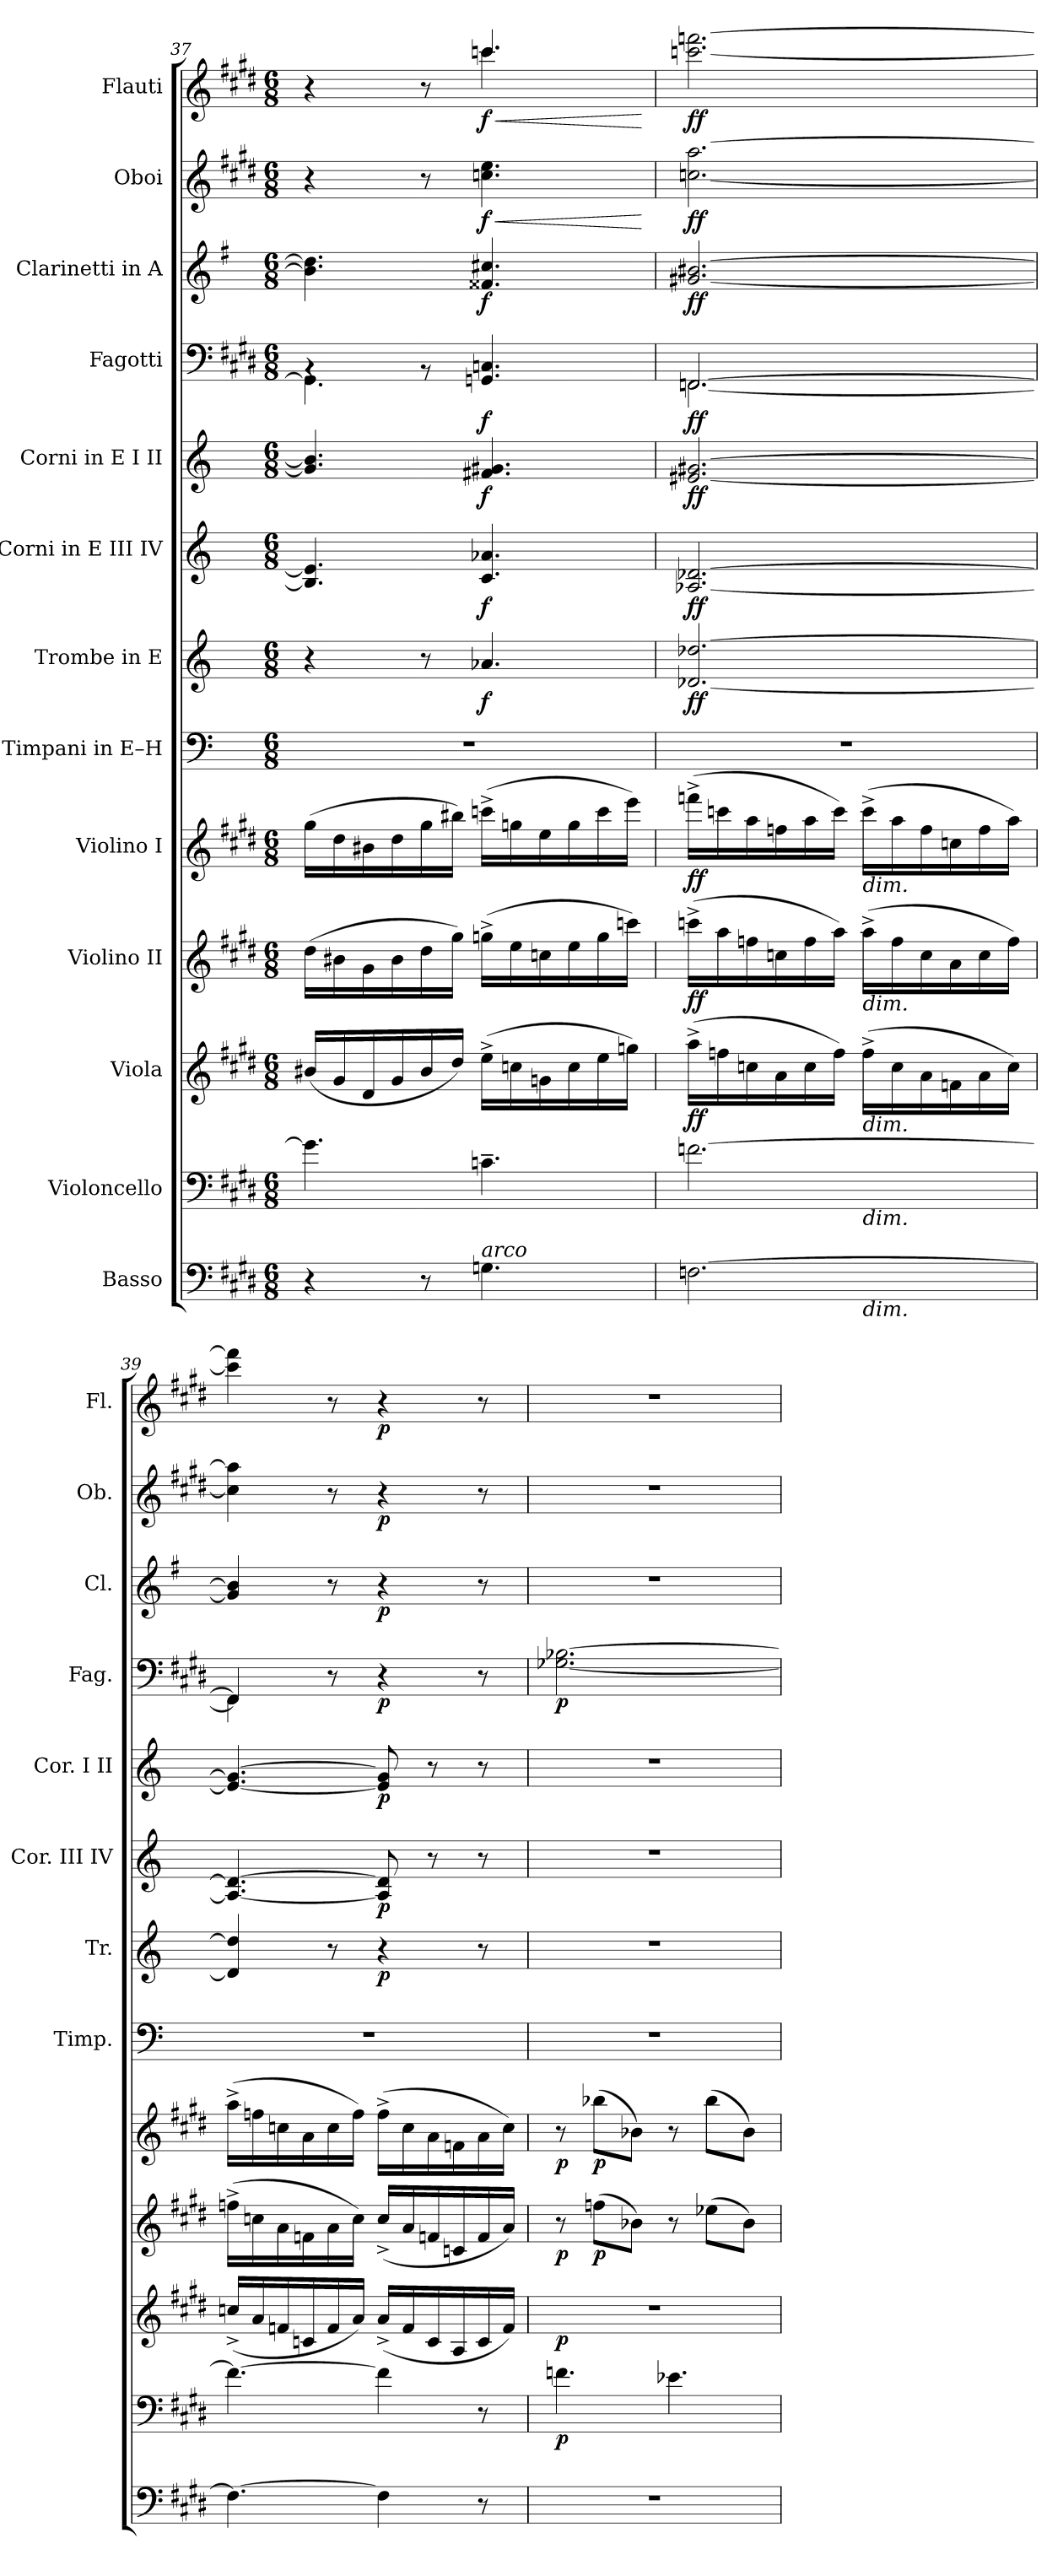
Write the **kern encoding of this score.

**kern	**kern	**dynam	**kern	**dynam	**kern	**dynam	**kern	**dynam	**kern	**kern	**dynam	**kern	**dynam	**kern	**dynam	**kern	**dynam	**kern	**dynam	**kern	**dynam	**kern	**dynam
*part13	*part12	*part12	*part11	*part11	*part10	*part10	*part9	*part9	*part8	*part7	*part7	*part6	*part6	*part5	*part5	*part4	*part4	*part3	*part3	*part2	*part2	*part1	*part1
*staff13	*staff12	*staff12	*staff11	*staff11	*staff10	*staff10	*staff9	*staff9	*staff8	*staff7	*staff7	*staff6	*staff6	*staff5	*staff5	*staff4	*staff4	*staff3	*staff3	*staff2	*staff2	*staff1	*staff1
*I"Basso	*I"Violoncello	*	*I"Viola	*	*I"Violino II	*	*I"Violino I	*	*I"Timpani in E–H	*I"Trombe in E	*	*I"Corni in E III IV	*	*I"Corni in E I II	*	*I"Fagotti	*	*I"Clarinetti in A	*	*I"Oboi	*	*I"Flauti	*
*	*	*	*	*	*	*	*	*	*I'Timp.	*I'Tr.	*	*I'Cor. III IV	*	*I'Cor. I II	*	*I'Fag.	*	*I'Cl.	*	*I'Ob.	*	*I'Fl.	*
*clefF4	*clefF4	*	*clefG2	*	*clefG2	*	*clefG2	*	*clefF4	*clefG2	*	*clefG2	*	*clefG2	*	*clefF4	*	*clefG2	*	*clefG2	*	*clefG2	*
*ITrd7c12	*	*	*	*	*	*	*	*	*	*ITrd-2c-4	*	*ITrd5c8	*	*ITrd5c8	*	*	*	*ITrd2c3	*	*	*	*	*
*k[f#c#g#d#]	*k[f#c#g#d#]	*	*k[f#c#g#d#]	*	*k[f#c#g#d#]	*	*k[f#c#g#d#]	*	*k[]	*k[f#c#g#d#]	*	*k[f#c#g#d#]	*	*k[f#c#g#d#]	*	*k[f#c#g#d#]	*	*k[f#c#g#d#]	*	*k[f#c#g#d#]	*	*k[f#c#g#d#]	*
*M6/8	*M6/8	*	*M6/8	*	*M6/8	*	*M6/8	*	*M6/8	*M6/8	*	*M6/8	*	*M6/8	*	*M6/8	*	*M6/8	*	*M6/8	*	*M6/8	*
=37	=37	=37	=37	=37	=37	=37	=37	=37	=37	=37	=37	=37	=37	=37	=37	=37	=37	=37	=37	=37	=37	=37	=37
*	*	*	*	*	*	*	*	*	*	*	*	*	*	*	*	*^	*	*	*	*	*	*^	*
4r	4.g#\]	.	(<16b#X/LL	.	(>16dd#\LL	.	(>16gg#\LL	.	2.r	4r	.	4.D#/] 4.G#/]	.	4.B#/] 4.d#/]	.	4rBB	4.GG#\]	.	4.g#\] 4.b#\]	.	4r	.	4r	4.ryy	.
.	.	.	16g#/	.	16b#X\	.	16dd#\	.	.	.	.	.	.	.	.	.	.	.	.	.	.	.	.	.	.
.	.	.	16d#/	.	16g#\	.	16b#X\	.	.	.	.	.	.	.	.	.	.	.	.	.	.	.	.	.	.
.	.	.	16g#/	.	16b#\	.	16dd#\	.	.	.	.	.	.	.	.	.	.	.	.	.	.	.	.	.	.
8r	.	.	16b#/	.	16dd#\	.	16gg#\	.	.	8r	.	.	.	.	.	8rBB	.	.	.	.	8r	.	8r	.	.
.	.	.	16dd#/JJ)	.	16gg#\JJ)	.	16bb#X\JJ)	.	.	.	.	.	.	.	.	.	.	.	.	.	.	.	.	.	.
!LO:TX:a:i:t=arco	!	!	!	!	!	!	!	!	!	!	!	!	!	!	!	!	!	!	!	!	!	!	!	!	!
!	!	!	!	!	!	!	!	!	!	!	!LO:DY:b	!	!LO:DY:b	!	!LO:DY:b	!	!	!LO:DY:b	!	!LO:DY:b	!	!LO:HP:b	!	!	!LO:HP:b
!	!	!	!	!	!	!	!	!	!	!	!	!	!	!	!	!	!	!	!	!	!	!LO:DY:n=1:b	!	!	!LO:DY:n=1:b
4.GGn\	4.cn~\	.	(>16ee^\LL	.	(>16ggn^\LL	.	(>16cccn^\LL	.	.	4.ccn/	f	4.E/ 4.cn/	f	4.A#X/ 4.B#X/	f	4.GGn/ 4.Cn/	4.ryy	f	4.d##X/ 4.a#X/	f	4.ccn\ 4.ee\	< f	4.cccn/	4.ccc\	< f
.	.	.	16ccn\	.	16ee\	.	16ggn\	.	.	.	.	.	.	.	.	.	.	.	.	.	.	.	.	.	.
.	.	.	16gn\	.	16ccn\	.	16ee\	.	.	.	.	.	.	.	.	.	.	.	.	.	.	.	.	.	.
.	.	.	16cc\	.	16ee\	.	16gg\	.	.	.	.	.	.	.	.	.	.	.	.	.	.	.	.	.	.
.	.	.	16ee\	.	16gg\	.	16ccc\	.	.	.	.	.	.	.	.	.	.	.	.	.	.	.	.	.	.
.	.	.	16ggn\JJ)	.	16cccn\JJ)	.	16eee\JJ)	.	.	.	.	.	.	.	.	.	.	.	.	.	.	.	.	.	.
*	*	*	*	*	*	*	*	*	*	*	*	*	*	*	*	*v	*v	*	*	*	*	*	*v	*v	*
.	.	.	.	.	.	.	.	.	.	.	.	.	.	.	.	.	.	.	.	.	[	.	[
=38	=38	=38	=38	=38	=38	=38	=38	=38	=38	=38	=38	=38	=38	=38	=38	=38	=38	=38	=38	=38	=38	=38	=38
*^	*^	*	*	*	*	*	*	*	*	*^	*	*^	*	*^	*	*^	*	*^	*	*^	*	*^	*
*	*	*	*	*	*	*	*	*	*	*	*	*	*	*	*	*	*	*	*	*	*	*^	*	*	*	*	*	*	*	*	*	*
!	!	!	!	!	!	!LO:DY:b	!	!LO:DY:b	!	!LO:DY:b	!	!	!	!LO:DY:b	!	!	!LO:DY:b	!	!	!LO:DY:b	!	!	!	!LO:DY:b	!	!	!LO:DY:b	!	!	!LO:DY:b	!	!	!LO:DY:b
[2.FFn\	4.ryy	[2.fn\	4.ryy	.	(>16aa^\LL	ff	(>16cccn^\LL	ff	(>16fffn^\LL	ff	2.r	[2.fn/ [2.ffn/	4.ryy	ff	[2.Cn/ [2.Fn/	4.ryy	ff	[2.G##X/ [2.B#X/	4.ryy	ff	[2.FFn/	[2.FF\	4.ryy	ff	[2.e#X/ [2.g##X/	4.ryy	ff	[2.ccn\ [2.aa\	4.ryy	ff	[2.cccn\ [2.fffn\	4.ryy	ff
.	.	.	.	.	16ffn\	.	16aa\	.	16cccn\	.	.	.	.	.	.	.	.	.	.	.	.	.	.	.	.	.	.	.	.	.	.	.	.
.	.	.	.	.	16ccn\	.	16ffn\	.	16aa\	.	.	.	.	.	.	.	.	.	.	.	.	.	.	.	.	.	.	.	.	.	.	.	.
.	.	.	.	.	16a\	.	16ccn\	.	16ffn\	.	.	.	.	.	.	.	.	.	.	.	.	.	.	.	.	.	.	.	.	.	.	.	.
.	.	.	.	.	16cc\	.	16ff\	.	16aa\	.	.	.	.	.	.	.	.	.	.	.	.	.	.	.	.	.	.	.	.	.	.	.	.
.	.	.	.	.	16ff\JJ)	.	16aa\JJ)	.	16ccc\JJ)	.	.	.	.	.	.	.	.	.	.	.	.	.	.	.	.	.	.	.	.	.	.	.	.
!	!	!	!	!	!	!	!	!	!LO:TX:b:i:t=dim.	!	!	!	!	!	!	!	!	!	!	!	!	!	!	!	!	!	!	!	!	!	!	!	!
!	!	!	!	!	!	!	!LO:TX:b:i:t=dim.	!	!	!	!	!	!	!	!	!	!	!	!	!	!	!	!	!	!	!	!	!	!	!	!	!	!
!	!	!	!	!	!LO:TX:b:i:t=dim.	!	!	!	!	!	!	!	!	!	!	!	!	!	!	!	!	!	!	!	!	!	!	!	!	!	!	!	!
!	!	!	!LO:TX:b:i:t=dim.	!	!	!	!	!	!	!	!	!	!	!	!	!	!	!	!	!	!	!	!	!	!	!	!	!	!	!	!	!	!
!	!LO:TX:b:i:t=dim.	!	!	!	!	!	!	!	!	!	!	!	!	!	!	!	!	!	!	!	!	!	!	!	!	!	!	!	!	!	!	!	!
.	4.ryy	.	4.ryy	.	(>16ff^\LL	.	(>16aa^\LL	.	(>16ccc^\LL	.	.	.	4.ryy	.	.	4.ryy	.	.	4.ryy	.	.	.	4.ryy	.	.	4.ryy	.	.	4.ryy	.	.	4.ryy	.
.	.	.	.	.	16cc\	.	16ff\	.	16aa\	.	.	.	.	.	.	.	.	.	.	.	.	.	.	.	.	.	.	.	.	.	.	.	.
.	.	.	.	.	16a\	.	16cc\	.	16ff\	.	.	.	.	.	.	.	.	.	.	.	.	.	.	.	.	.	.	.	.	.	.	.	.
.	.	.	.	.	16fn\	.	16a\	.	16ccn\	.	.	.	.	.	.	.	.	.	.	.	.	.	.	.	.	.	.	.	.	.	.	.	.
.	.	.	.	.	16a\	.	16cc\	.	16ff\	.	.	.	.	.	.	.	.	.	.	.	.	.	.	.	.	.	.	.	.	.	.	.	.
.	.	.	.	.	16cc\JJ)	.	16ff\JJ)	.	16aa\JJ)	.	.	.	.	.	.	.	.	.	.	.	.	.	.	.	.	.	.	.	.	.	.	.	.
*v	*v	*	*	*	*	*	*	*	*	*	*	*v	*v	*	*v	*v	*	*v	*v	*	*	*v	*v	*	*v	*v	*	*v	*v	*	*v	*v	*
*	*v	*v	*	*	*	*	*	*	*	*	*	*	*	*	*	*	*	*	*	*	*	*	*	*	*
!!LO:PB:g=z
=39	=39	=39	=39	=39	=39	=39	=39	=39	=39	=39	=39	=39	=39	=39	=39	=39	=39	=39	=39	=39	=39	=39	=39	=39
4.FF\_	4.f\_	.	(<16ccn^/LL	.	(>16ffn^\LL	.	(>16aa^\LL	.	2.r	4f/] 4ff/]	.	4.C/_ 4.F/_	.	4.G##/_ 4.B#/_	.	4FF/]	4FF\]	.	4e#/] 4g##/]	.	4cc\] 4aa\]	.	4ccc\] 4fff\]	.
.	.	.	16a/	.	16ccn\	.	16ffn\	.	.	.	.	.	.	.	.	.	.	.	.	.	.	.	.	.
.	.	.	16fn/	.	16a\	.	16ccn\	.	.	.	.	.	.	.	.	.	.	.	.	.	.	.	.	.
.	.	.	16cn/	.	16fn\	.	16a\	.	.	.	.	.	.	.	.	.	.	.	.	.	.	.	.	.
.	.	.	16f/	.	16a\	.	16cc\	.	.	8r	.	.	.	.	.	8r	2ryy	.	8r	.	8r	.	8r	.
.	.	.	16a/JJ)	.	16cc\JJ)	.	16ff\JJ)	.	.	.	.	.	.	.	.	.	.	.	.	.	.	.	.	.
!	!	!	!	!	!	!	!	!	!	!	!LO:DY:b	!	!LO:DY:b	!	!LO:DY:b	!	!	!LO:DY:b	!	!LO:DY:b	!	!LO:DY:b	!	!LO:DY:b
4FF\]	4f\]	.	(<16a^/LL	.	(<16cc^/LL	.	(>16ff^\LL	.	.	4r	p	8C/] 8F/]	p	8G##/] 8B#/]	p	4r	.	p	4r	p	4r	p	4r	p
.	.	.	16f/	.	16a/	.	16cc\	.	.	.	.	.	.	.	.	.	.	.	.	.	.	.	.	.
.	.	.	16c/	.	16fn/	.	16a\	.	.	.	.	8r	.	8r	.	.	.	.	.	.	.	.	.	.
.	.	.	16A/	.	16cn/	.	16fn\	.	.	.	.	.	.	.	.	.	.	.	.	.	.	.	.	.
8r	8r	.	16c/	.	16f/	.	16a\	.	.	8r	.	8r	.	8r	.	8r	.	.	8r	.	8r	.	8r	.
.	.	.	16f/JJ)	.	16a/JJ)	.	16cc\JJ)	.	.	.	.	.	.	.	.	.	.	.	.	.	.	.	.	.
*	*	*	*	*	*	*	*	*	*	*	*	*	*	*	*	*v	*v	*	*	*	*	*	*	*
=40	=40	=40	=40	=40	=40	=40	=40	=40	=40	=40	=40	=40	=40	=40	=40	=40	=40	=40	=40	=40	=40	=40	=40
!	!	!LO:DY:b	!	!LO:DY:b	!	!LO:DY:b	!	!LO:DY:b	!	!	!	!	!	!	!	!	!LO:DY:b	!	!	!	!	!	!
2.r	4.fn\	p	2.r	p	8r	p	8r	p	2.r	2.r	.	2.r	.	2.r	.	[2.G-X\ [2.B-X\	p	2.r	.	2.r	.	2.r	.
!	!	!	!	!	!	!LO:DY:b	!	!LO:DY:b	!	!	!	!	!	!	!	!	!	!	!	!	!	!	!
.	.	.	.	.	(>8ffn\L	p	(>8bb-X\L	p	.	.	.	.	.	.	.	.	.	.	.	.	.	.	.
.	.	.	.	.	8b-X\J)	.	8b-X\J)	.	.	.	.	.	.	.	.	.	.	.	.	.	.	.	.
.	4.e-X\	.	.	.	8r	.	8r	.	.	.	.	.	.	.	.	.	.	.	.	.	.	.	.
.	.	.	.	.	(>8ee-X\L	.	(>8bb-\L	.	.	.	.	.	.	.	.	.	.	.	.	.	.	.	.
.	.	.	.	.	8b-\J)	.	8b-\J)	.	.	.	.	.	.	.	.	.	.	.	.	.	.	.	.
=	=	=	=	=	=	=	=	=	=	=	=	=	=	=	=	=	=	=	=	=	=	=	=
*-	*-	*-	*-	*-	*-	*-	*-	*-	*-	*-	*-	*-	*-	*-	*-	*-	*-	*-	*-	*-	*-	*-	*-
